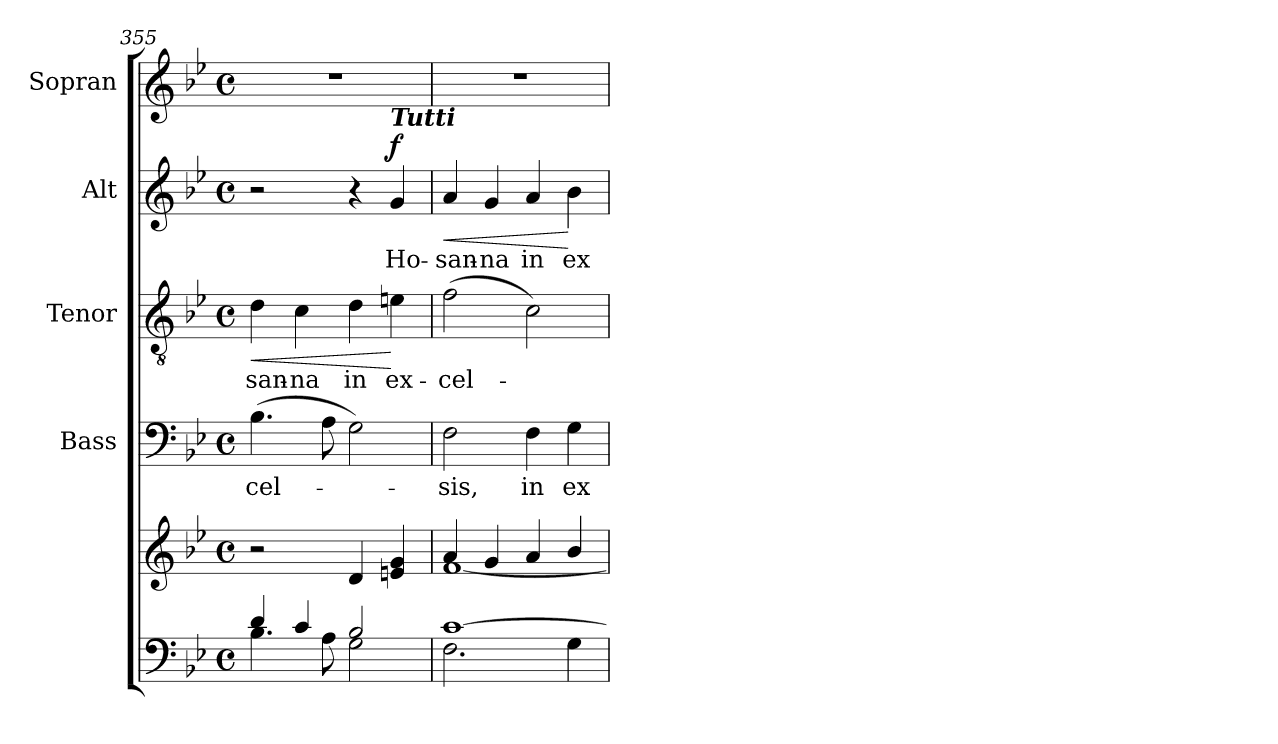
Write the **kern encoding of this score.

**kern	**kern	**kern	**text	**kern	**text	**dynam	**kern	**text	**dynam	**kern
*part5	*part5	*part4	*part4	*part3	*part3	*part3	*part2	*part2	*part2	*part1
*staff6	*staff5	*staff4	*staff4	*staff3	*staff3	*staff3	*staff2	*staff2	*staff2	*staff1
*	*	*I"Bass	*	*I"Tenor	*	*	*I"Alt	*	*	*I"Sopran
*	*	*I'B.	*	*I'T.	*	*	*I'A.	*	*	*I'S.
*clefF4	*clefG2	*clefF4	*	*clefGv2	*	*	*clefG2	*	*	*clefG2
*k[b-e-]	*k[b-e-]	*k[b-e-]	*	*k[b-e-]	*	*	*k[b-e-]	*	*	*k[b-e-]
*B-:	*B-:	*B-:	*	*B-:	*	*	*B-:	*	*	*B-:
*M4/4	*M4/4	*M4/4	*	*M4/4	*	*	*M4/4	*	*	*M4/4
*met(c)	*met(c)	*met(c)	*	*met(c)	*	*	*met(c)	*	*	*met(c)
=355	=355	=355	=355	=355	=355	=355	=355	=355	=355	=355
*^	*	*	*	*	*	*	*	*	*	*
!	!	!	!	!LO:LY:b	!	!LO:LY:b	!LO:HP:b	!	!	!	!
4d/	4.B-\	2r	(>4.B-\	-cel-	4d\	-san-	<	2r	.	.	1r
!	!	!	!	!	!	!LO:LY:b	!	!	!	!	!
4c/	.	.	.	.	4c\	-na	.	.	.	.	.
.	8A\	.	8A\	.	.	.	.	.	.	.	.
!	!	!	!	!	!	!LO:LY:b	!	!	!	!	!
2B-/	2G\	4d/	2G\)	.	4d\	in	.	4r	.	.	.
!	!	!	!	!	!	!	!	!LO:TX:a:Bi:t=Tutti	!	!	!
!	!	!	!	!	!	!LO:LY:b	!	!	!LO:LY:b	!LO:DY:a	!
.	.	4en/ 4g/	.	.	4en\	ex-	[	4g/	Ho-	f	.
=356	=356	=356	=356	=356	=356	=356	=356	=356	=356	=356	=356
*	*	*^	*	*	*	*	*	*	*	*	*
!	!	!	!	!	!LO:LY:b	!	!LO:LY:b	!	!	!LO:LY:b	!LO:HP:b	!
[>1c	2.F\	4a/	[<1f	2F\	-sis,	(>2f\	-cel-	.	4a/	-san-	<	1r
!	!	!	!	!	!	!	!	!	!	!LO:LY:b	!	!
.	.	4g/	.	.	.	.	.	.	4g/	-na	.	.
!	!	!	!	!	!LO:LY:b	!	!	!	!	!LO:LY:b	!	!
.	.	4a/	.	4F\	in	2c\)	.	.	4a/	in	.	.
!	!	!	!	!	!LO:LY:b	!	!	!	!	!LO:LY:b	!	!
.	4G\	4b-/	.	4G\	ex-	.	.	.	4b-\	ex-	[	.
*v	*v	*	*	*	*	*	*	*	*	*	*	*
*	*v	*v	*	*	*	*	*	*	*	*	*
=	=	=	=	=	=	=	=	=	=	=
*-	*-	*-	*-	*-	*-	*-	*-	*-	*-	*-
